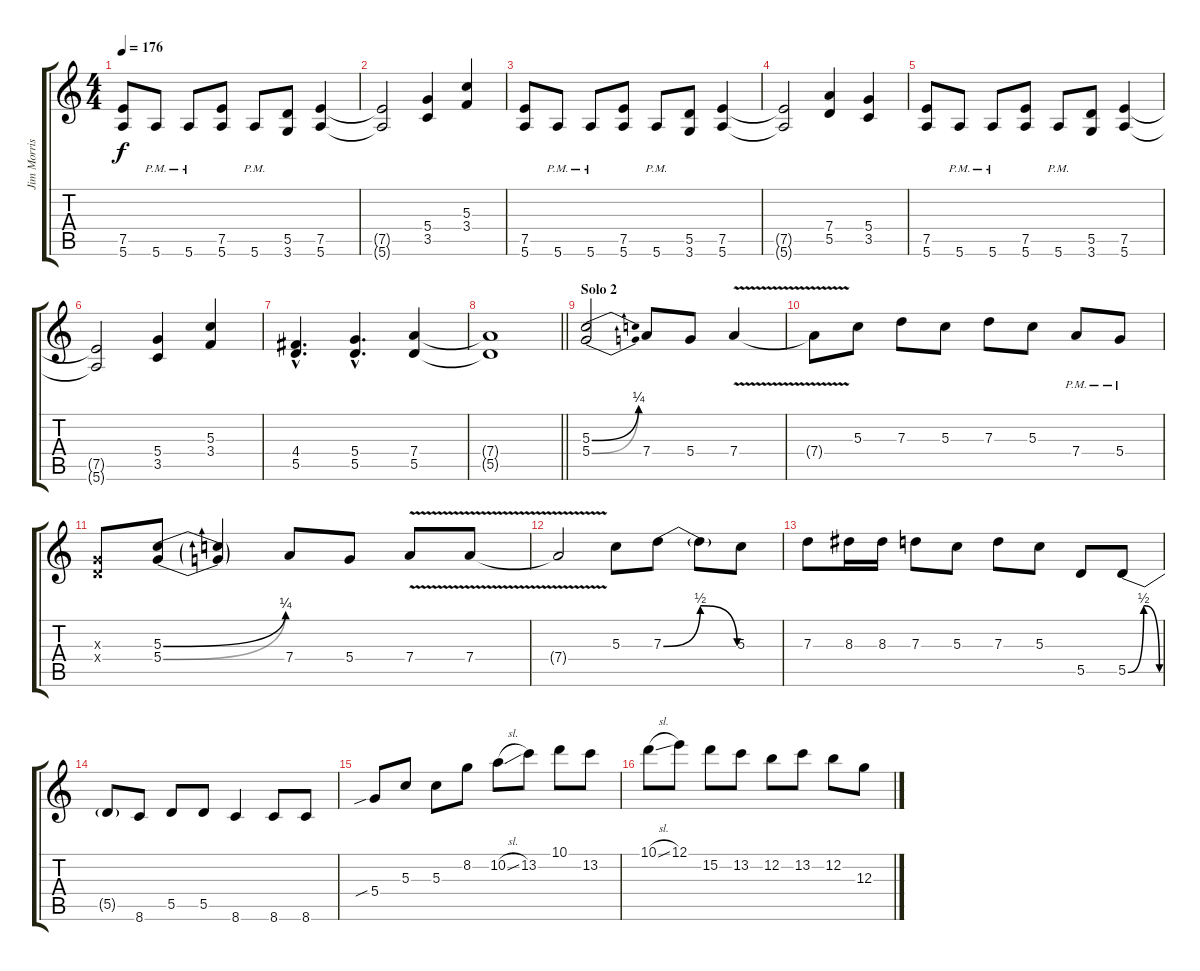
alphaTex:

\track ("Jim Morris" "Jim Morris") {instrument electricguitarmuted}
\staff {score tabs}
\tuning (E4 B3 G3 D3 A2 E2) {hide}
\ts (4 4)
\tempo 176
\clef g2
\ks c
(7.5 5.6).8{dy f} 5.6{pm}.8 5.6{pm}.8 (7.5 5.6).8 5.6{pm}.8 (5.5 3.6).8 (7.5 5.6).4 |
(7.5{t} 5.6{t}).2 (5.4 3.5).4 (5.3 3.4).4 |
(7.5 5.6).8 5.6{pm}.8 5.6{pm}.8 (7.5 5.6).8 5.6{pm}.8 (5.5 3.6).8 (7.5 5.6).4 |
(7.5{t} 5.6{t}).2 (7.4 5.5).4 (5.4 3.5).4 |
(7.5 5.6).8 5.6{pm}.8 5.6{pm}.8 (7.5 5.6).8 5.6{pm}.8 (5.5 3.6).8 (7.5 5.6).4 |
(7.5{t} 5.6{t}).2 (5.4 3.5).4 (5.3 3.4).4 |
(4.4{hac} 5.5{hac}).4{d} (5.4{hac} 5.5{hac}).4{d} (7.4 5.5).4 |
\barLineRight lightlight
(7.4{t} 5.5{t}).1 |
\section ("" "Solo 2")
(5.3{be (bend 0 0 60 1)} 5.4{be (bend 0 0 60 1)}).2 7.4.8 5.4.8 7.4{v}.4 |
7.4{t}.8 5.3.8 7.3.8 5.3.8 7.3.8 5.3.8 7.4{pm}.8 5.4{pm}.8 |
(0.3{x} 0.4{x}).8 (5.3{be (bend 0 0 60 1)} 5.4{be (bend 0 0 60 1)}).8 (5.3{t} 5.4{t}).4 7.4.8 5.4.8 7.4{v}.8 7.4{v}.8 |
7.4{t}.2 5.3.8 7.3{be (bendrelease 0 0 30 2 30 2 60 0)}.8 7.3{t}.8 5.3.8 |
7.3.8 8.3.16 8.3.16 7.3.8 5.3.8 7.3.8 5.3.8 5.5.8 5.5{be (bendrelease 0 0 30 2 30 2 60 0)}.8 |
5.5{t}.8 8.6.8 5.5.8 5.5.8 8.6.4 8.6.8 8.6.8 |
5.4{sib}.8 5.3.8 5.3.8 8.2.8 10.2{sl}.8 13.2.8 10.1.8 13.2.8 |
10.1{sl}.8 12.1.8 15.2.8 13.2.8 12.2.8 13.2.8 12.2.8 12.3.8
